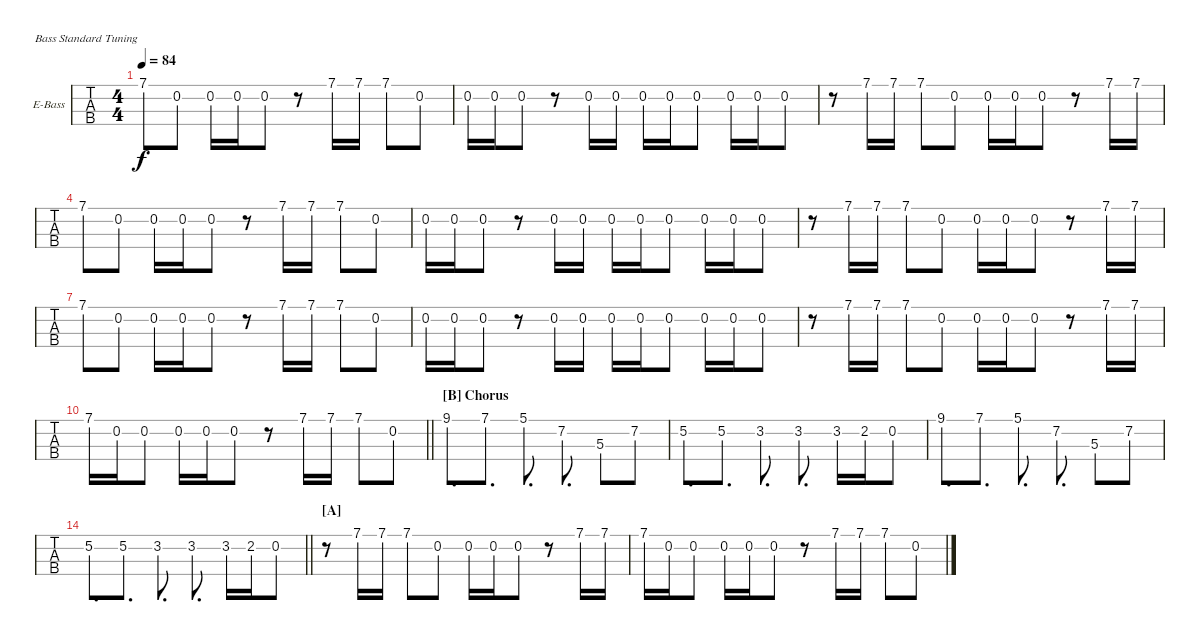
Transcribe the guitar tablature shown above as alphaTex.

\bracketExtendMode nobrackets
\firstSystemTrackNameOrientation horizontal
\otherSystemsTrackNameOrientation horizontal
\defaultBarNumberDisplay FirstOfSystem
\track ("Bass " "E-Bass") {instrument electricbassfinger}
\staff {tabs}
\tuning (G2 D2 A1 E1)
\ts (4 4)
\tempo 84
\clef f4
\ks d
7.1.8{dy f} 0.2.8 0.2.16 0.2.16 0.2.8 r.8 7.1.16 7.1.16 7.1.8 0.2.8 |
0.2.16 0.2.16 0.2.8 r.8 0.2.16 0.2.16 0.2.16 0.2.16 0.2.8 0.2.16 0.2.16 0.2.8 |
r.8 7.1.16 7.1.16 7.1.8 0.2.8 0.2.16 0.2.16 0.2.8 r.8 7.1.16 7.1.16 |
7.1.8 0.2.8 0.2.16 0.2.16 0.2.8 r.8 7.1.16 7.1.16 7.1.8 0.2.8 |
0.2.16 0.2.16 0.2.8 r.8 0.2.16 0.2.16 0.2.16 0.2.16 0.2.8 0.2.16 0.2.16 0.2.8 |
r.8 7.1.16 7.1.16 7.1.8 0.2.8 0.2.16 0.2.16 0.2.8 r.8 7.1.16 7.1.16 |
7.1.8 0.2.8 0.2.16 0.2.16 0.2.8 r.8 7.1.16 7.1.16 7.1.8 0.2.8 |
0.2.16 0.2.16 0.2.8 r.8 0.2.16 0.2.16 0.2.16 0.2.16 0.2.8 0.2.16 0.2.16 0.2.8 |
r.8 7.1.16 7.1.16 7.1.8 0.2.8 0.2.16 0.2.16 0.2.8 r.8 7.1.16 7.1.16 |
\barLineRight lightlight
7.1.16 0.2.16 0.2.8 0.2.16 0.2.16 0.2.8 r.8 7.1.16 7.1.16 7.1.8 0.2.8 |
\section ("B" "Chorus")
9.1.8{d} 7.1.8{d} 5.1.8{d} 7.2.8{d} 5.3.8 7.2.8 |
5.2.8{d} 5.2.8{d} 3.2.8{d} 3.2.8{d} 3.2.16 2.2.16 0.2.8 |
9.1.8{d} 7.1.8{d} 5.1.8{d} 7.2.8{d} 5.3.8 7.2.8 |
\barLineRight lightlight
5.2.8{d} 5.2.8{d} 3.2.8{d} 3.2.8{d} 3.2.16 2.2.16 0.2.8 |
\section ("A" "")
r.8 7.1.16 7.1.16 7.1.8 0.2.8 0.2.16 0.2.16 0.2.8 r.8 7.1.16 7.1.16 |
7.1.16 0.2.16 0.2.8 0.2.16 0.2.16 0.2.8 r.8 7.1.16 7.1.16 7.1.8 0.2.8
